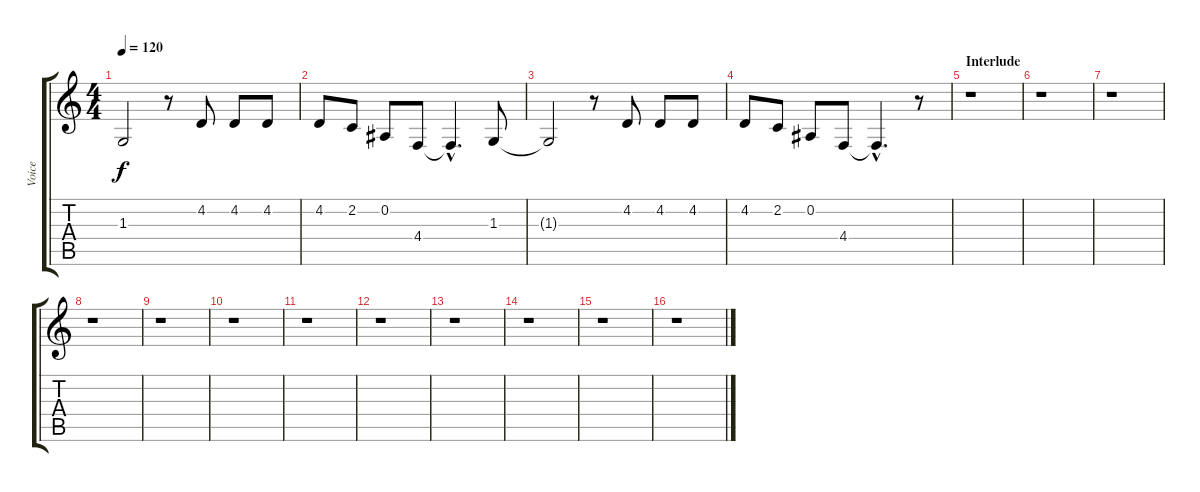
\track ("Voice" "Voice") {instrument clarinet}
\staff {score tabs}
\tuning (Eb4 Bb3 Gb3 Db3 Ab2 Eb2) {hide}
\ts (4 4)
\tempo 120
\clef g2
\ks c
1.3{t}.2{dy f} r.8 4.2.8 4.2.8 4.2.8 |
4.2.8 2.2.8 0.2.8 4.4.8 4.4{hac t}.4{d} 1.3.8 |
1.3{t}.2 r.8 4.2.8 4.2.8 4.2.8 |
4.2.8 2.2.8 0.2.8 4.4.8 4.4{hac t}.4{d} r.8 |
\section ("" "Interlude")
r.1 |
r.1 |
r.1 |
r.1 |
r.1 |
r.1 |
r.1 |
r.1 |
r.1 |
r.1 |
r.1 |
r.1
